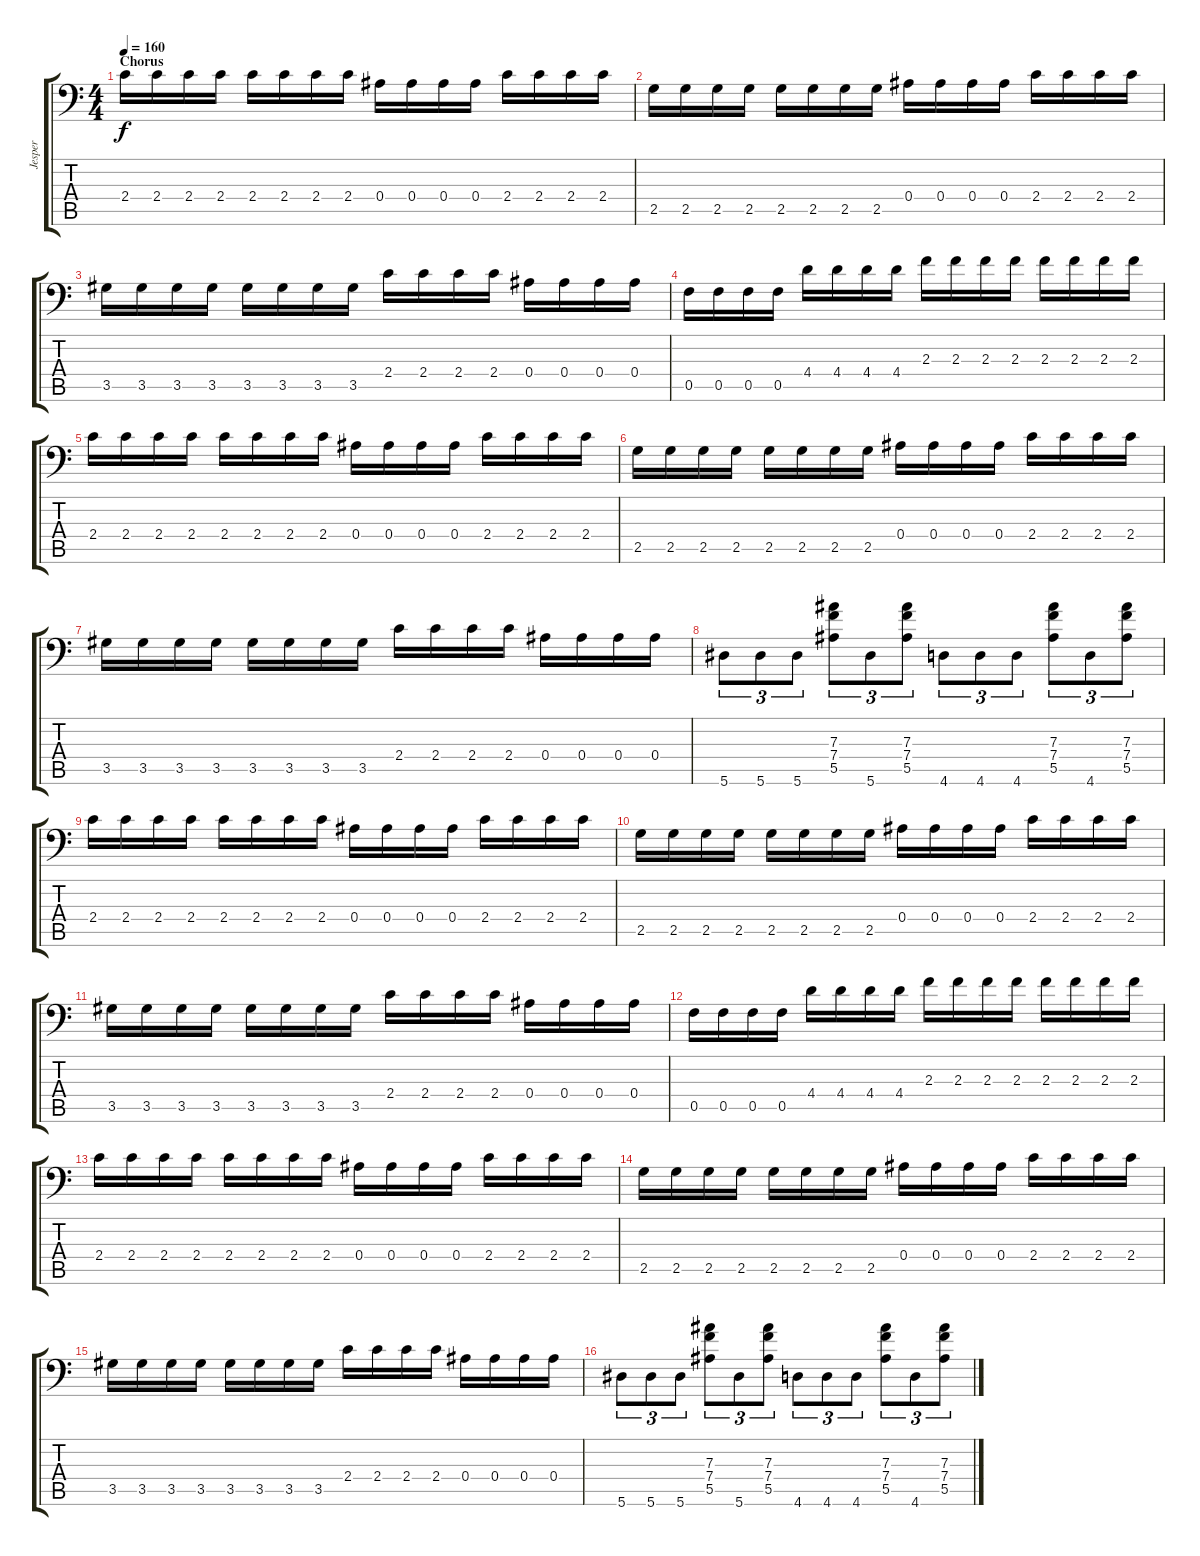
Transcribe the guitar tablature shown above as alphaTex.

\track ("Jesper" "Jesper") {instrument distortionguitar}
\staff {score tabs}
\tuning (C4 G3 Eb3 Bb2 F2 Bb1) {hide}
\ts (4 4)
\section ("" "Chorus ")
\tempo 160
\clef f4
\ks c
2.4.16{dy f} 2.4.16 2.4.16 2.4.16 2.4.16 2.4.16 2.4.16 2.4.16 0.4.16 0.4.16 0.4.16 0.4.16 2.4.16 2.4.16 2.4.16 2.4.16 |
2.5.16 2.5.16 2.5.16 2.5.16 2.5.16 2.5.16 2.5.16 2.5.16 0.4.16 0.4.16 0.4.16 0.4.16 2.4.16 2.4.16 2.4.16 2.4.16 |
3.5.16 3.5.16 3.5.16 3.5.16 3.5.16 3.5.16 3.5.16 3.5.16 2.4.16 2.4.16 2.4.16 2.4.16 0.4.16 0.4.16 0.4.16 0.4.16 |
0.5.16 0.5.16 0.5.16 0.5.16 4.4.16 4.4.16 4.4.16 4.4.16 2.3.16 2.3.16 2.3.16 2.3.16 2.3.16 2.3.16 2.3.16 2.3.16 |
2.4.16 2.4.16 2.4.16 2.4.16 2.4.16 2.4.16 2.4.16 2.4.16 0.4.16 0.4.16 0.4.16 0.4.16 2.4.16 2.4.16 2.4.16 2.4.16 |
2.5.16 2.5.16 2.5.16 2.5.16 2.5.16 2.5.16 2.5.16 2.5.16 0.4.16 0.4.16 0.4.16 0.4.16 2.4.16 2.4.16 2.4.16 2.4.16 |
3.5.16 3.5.16 3.5.16 3.5.16 3.5.16 3.5.16 3.5.16 3.5.16 2.4.16 2.4.16 2.4.16 2.4.16 0.4.16 0.4.16 0.4.16 0.4.16 |
5.6.8{tu (3 2)} 5.6.8{tu (3 2)} 5.6.8{tu (3 2)} (7.3 7.4 5.5).8{tu (3 2)} 5.6.8{tu (3 2)} (7.3 7.4 5.5).8{tu (3 2)} 4.6.8{tu (3 2)} 4.6.8{tu (3 2)} 4.6.8{tu (3 2)} (7.3 7.4 5.5).8{tu (3 2)} 4.6.8{tu (3 2)} (7.3 7.4 5.5).8{tu (3 2)} |
2.4.16 2.4.16 2.4.16 2.4.16 2.4.16 2.4.16 2.4.16 2.4.16 0.4.16 0.4.16 0.4.16 0.4.16 2.4.16 2.4.16 2.4.16 2.4.16 |
2.5.16 2.5.16 2.5.16 2.5.16 2.5.16 2.5.16 2.5.16 2.5.16 0.4.16 0.4.16 0.4.16 0.4.16 2.4.16 2.4.16 2.4.16 2.4.16 |
3.5.16 3.5.16 3.5.16 3.5.16 3.5.16 3.5.16 3.5.16 3.5.16 2.4.16 2.4.16 2.4.16 2.4.16 0.4.16 0.4.16 0.4.16 0.4.16 |
0.5.16 0.5.16 0.5.16 0.5.16 4.4.16 4.4.16 4.4.16 4.4.16 2.3.16 2.3.16 2.3.16 2.3.16 2.3.16 2.3.16 2.3.16 2.3.16 |
2.4.16 2.4.16 2.4.16 2.4.16 2.4.16 2.4.16 2.4.16 2.4.16 0.4.16 0.4.16 0.4.16 0.4.16 2.4.16 2.4.16 2.4.16 2.4.16 |
2.5.16 2.5.16 2.5.16 2.5.16 2.5.16 2.5.16 2.5.16 2.5.16 0.4.16 0.4.16 0.4.16 0.4.16 2.4.16 2.4.16 2.4.16 2.4.16 |
3.5.16 3.5.16 3.5.16 3.5.16 3.5.16 3.5.16 3.5.16 3.5.16 2.4.16 2.4.16 2.4.16 2.4.16 0.4.16 0.4.16 0.4.16 0.4.16 |
5.6.8{tu (3 2)} 5.6.8{tu (3 2)} 5.6.8{tu (3 2)} (7.3 7.4 5.5).8{tu (3 2)} 5.6.8{tu (3 2)} (7.3 7.4 5.5).8{tu (3 2)} 4.6.8{tu (3 2)} 4.6.8{tu (3 2)} 4.6.8{tu (3 2)} (7.3 7.4 5.5).8{tu (3 2)} 4.6.8{tu (3 2)} (7.3 7.4 5.5).8{tu (3 2)}
